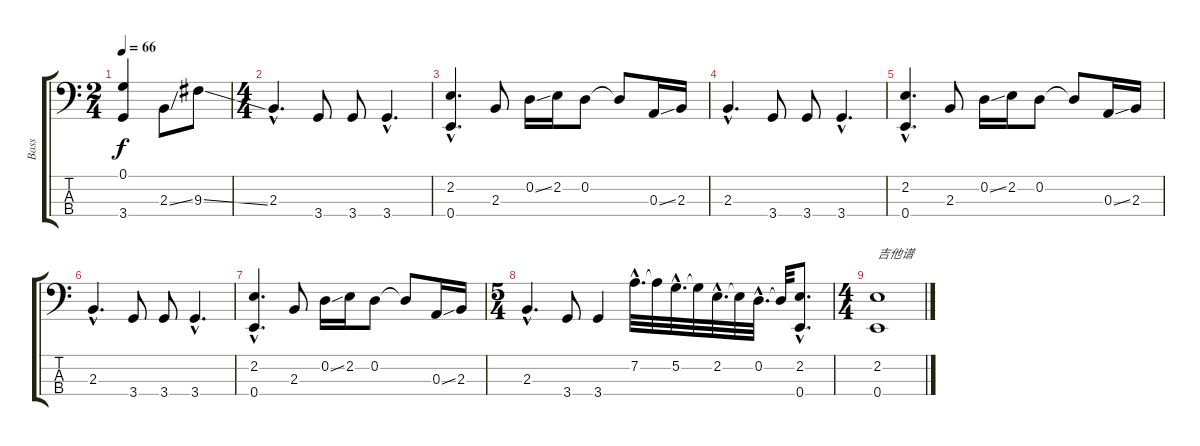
\track ("Bass" "Bass") {instrument acousticbass}
\staff {score tabs}
\tuning (G2 D2 A1 E1) {hide}
\ts (2 4)
\tempo 66
\clef f4
\ks c
(0.1 3.4).4{dy f} 2.3{ss}.8 9.3{ss}.8 |
\ts (4 4)
2.3{hac}.4{d} 3.4.8 3.4.8 3.4{hac}.4{d} |
(2.2{hac} 0.4{hac}).4{d} 2.3.8 0.2{ss}.16 2.2.16 0.2.8 0.2{t}.8 0.3{ss}.16 2.3.16 |
2.3{hac}.4{d} 3.4.8 3.4.8 3.4{hac}.4{d} |
(2.2{hac} 0.4{hac}).4{d} 2.3.8 0.2{ss}.16 2.2.16 0.2.8 0.2{t}.8 0.3{ss}.16 2.3.16 |
2.3{hac}.4{d} 3.4.8 3.4.8 3.4{hac}.4{d} |
(2.2{hac} 0.4{hac}).4{d} 2.3.8 0.2{ss}.16 2.2.16 0.2.8 0.2{t}.8 0.3{ss}.16 2.3.16 |
\ts (5 4)
2.3{hac}.4{d} 3.4.8 3.4.4 7.2{hac}.32{d} 7.2{t}.32 5.2{hac}.32{d} 5.2{t}.32 2.2{hac}.32{d} 2.2{t}.32 0.2{hac}.32{d} 0.2{t}.32 (2.2{hac} 0.4{hac}).8{d} |
\ts (4 4)
(2.2 0.4).1{txt "吉他谱"}
